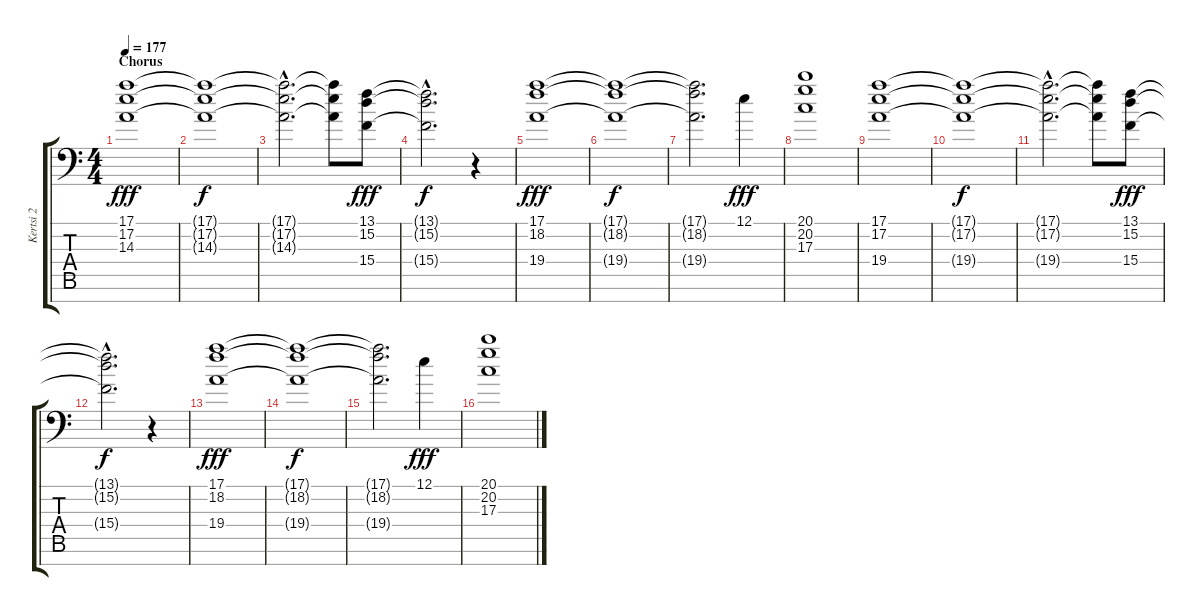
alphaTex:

\track ("Kertsi 2" "Kertsi 2") {instrument pad2warm}
\staff {score tabs}
\tuning (E4 B3 G3 D3 A2 E2 C-1) {hide}
\ts (4 4)
\section ("" "Chorus")
\tempo 177
\clef f4
\ks c
(17.1 17.2 14.3).1{dy fff} |
(17.1{t} 17.2{t} 14.3{t}).1{dy f} |
(17.1{hac t} 17.2{hac t} 14.3{hac t}).2{d} (17.1{t} 17.2{t} 14.3{t}).8 (13.1 15.2 15.4).8{dy fff} |
(13.1{hac t} 15.2{hac t} 15.4{hac t}).2{d dy f} r.4 |
(17.1 18.2 19.4).1{dy fff} |
(17.1{t} 18.2{t} 19.4{t}).1{dy f} |
(17.1{t} 18.2{t} 19.4{t}).2{d} 12.1.4{dy fff} |
(20.1 20.2 17.3).1 |
(17.1 17.2 19.4).1 |
(17.1{t} 17.2{t} 19.4{t}).1{dy f} |
(17.1{hac t} 17.2{hac t} 19.4{hac t}).2{d} (17.1{t} 17.2{t} 19.4{t}).8 (13.1 15.2 15.4).8{dy fff} |
(13.1{hac t} 15.2{hac t} 15.4{hac t}).2{d dy f} r.4 |
(17.1 18.2 19.4).1{dy fff} |
(17.1{t} 18.2{t} 19.4{t}).1{dy f} |
(17.1{t} 18.2{t} 19.4{t}).2{d} 12.1.4{dy fff} |
(20.1 20.2 17.3).1
